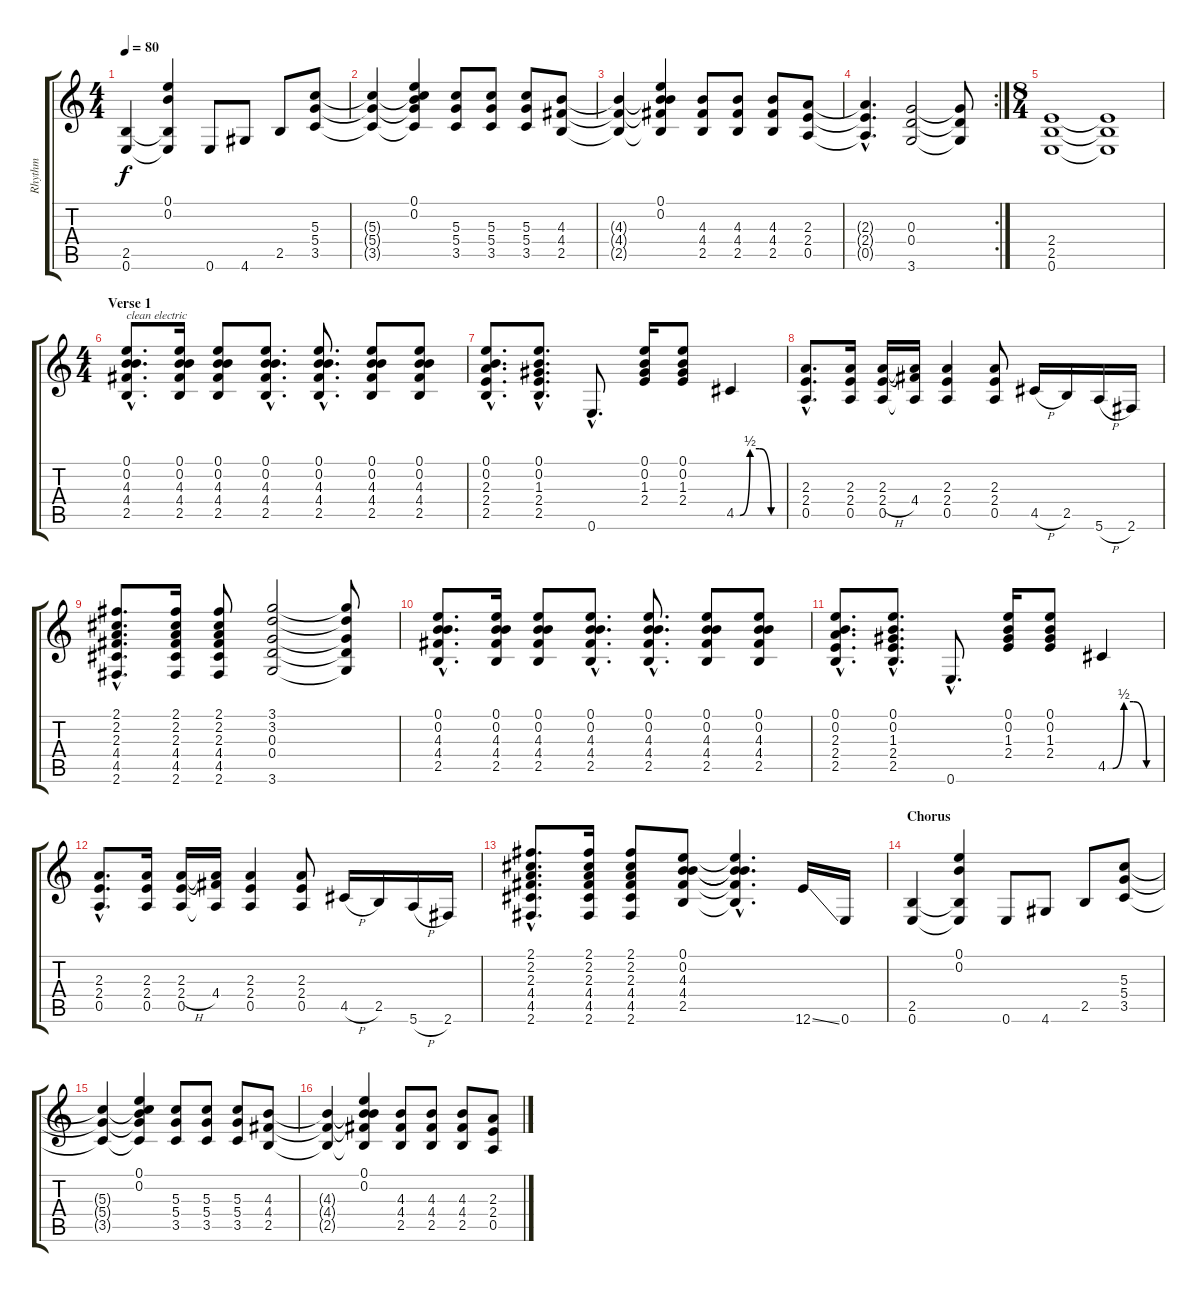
\track ("Rhythm" "Rhythm") {instrument distortionguitar}
\staff {score tabs}
\tuning (E4 B3 G3 D3 A2 E2) {hide}
\ts (4 4)
\tempo 80
\clef g2
\ks c
(2.5 0.6).4{dy f instrument distortionguitar} (0.1 0.2 2.5{t} 0.6{t}).4 0.6.8 4.6.8 2.5.8 (5.3 5.4 3.5).8 |
(5.3{t} 5.4{t} 3.5{t}).4 (0.1 0.2 5.3{t} 5.4{t} 3.5{t}).4 (5.3 5.4 3.5).8 (5.3 5.4 3.5).8 (5.3 5.4 3.5).8 (4.3 4.4 2.5).8 |
(4.3{t} 4.4{t} 2.5{t}).4 (0.1 0.2 4.3{t} 4.4{t} 2.5{t}).4 (4.3 4.4 2.5).8 (4.3 4.4 2.5).8 (4.3 4.4 2.5).8 (2.3 2.4 0.5).8 |
\rc 2
(2.3{hac t} 2.4{hac t} 0.5{hac t}).4{d} (0.3 0.4 3.6).2 (0.3{t} 0.4{t} 3.6{t}).8 |
\ts (8 4)
(2.4 2.5 0.6).1 (2.4{t} 2.5{t} 0.6{t}).1 |
\ts (4 4)
\section ("" "Verse 1")
(0.1{hac} 0.2{hac} 4.3{hac} 4.4{hac} 2.5{hac}).8{d txt "clean electric" instrument electricguitarclean} (0.1 0.2 4.3 4.4 2.5).16 (0.1 0.2 4.3 4.4 2.5).8 (0.1{hac} 0.2{hac} 4.3{hac} 4.4{hac} 2.5{hac}).8{d} (0.1{hac} 0.2{hac} 4.3{hac} 4.4{hac} 2.5{hac}).8{d} (0.1 0.2 4.3 4.4 2.5).8 (0.1 0.2 4.3 4.4 2.5).8 |
(0.1{hac} 0.2{hac} 2.3{hac} 2.4{hac} 2.5{hac}).8{d} (0.1{hac} 0.2{hac} 1.3{hac} 2.4{hac} 2.5{hac}).8{d} 0.6{hac}.8{d} (0.1 0.2 1.3 2.4).16 (0.1 0.2 1.3 2.4).8 4.5{be (custom 0 0 5 0 18 2 30 2 45 0 60 0)}.4 |
(2.3{hac} 2.4{hac} 0.5{hac}).8{d} (2.3 2.4 0.5).16 (2.3 2.4{h} 0.5).16 (2.3{t} 4.4 0.5{t}).16 (2.3 2.4 0.5).4 (2.3 2.4 0.5).8 4.5{h}.16 2.5.16 5.6{h}.16 2.6.16 |
(2.1{hac} 2.2{hac} 2.3{hac} 4.4{hac} 4.5{hac} 2.6{hac}).8{d} (2.1 2.2 2.3 4.4 4.5 2.6).16 (2.1 2.2 2.3 4.4 4.5 2.6).8 (3.1 3.2 0.3 0.4 3.6).2 (3.1{t} 3.2{t} 0.3{t} 0.4{t} 3.6{t}).8 |
(0.1{hac} 0.2{hac} 4.3{hac} 4.4{hac} 2.5{hac}).8{d} (0.1 0.2 4.3 4.4 2.5).16 (0.1 0.2 4.3 4.4 2.5).8 (0.1{hac} 0.2{hac} 4.3{hac} 4.4{hac} 2.5{hac}).8{d} (0.1{hac} 0.2{hac} 4.3{hac} 4.4{hac} 2.5{hac}).8{d} (0.1 0.2 4.3 4.4 2.5).8 (0.1 0.2 4.3 4.4 2.5).8 |
(0.1{hac} 0.2{hac} 2.3{hac} 2.4{hac} 2.5{hac}).8{d} (0.1{hac} 0.2{hac} 1.3{hac} 2.4{hac} 2.5{hac}).8{d} 0.6{hac}.8{d} (0.1 0.2 1.3 2.4).16 (0.1 0.2 1.3 2.4).8 4.5{be (custom 0 0 6 0 19 2 30 2 45 0 60 0)}.4 |
(2.3{hac} 2.4{hac} 0.5{hac}).8{d} (2.3 2.4 0.5).16 (2.3 2.4{h} 0.5).16 (2.3{t} 4.4 0.5{t}).16 (2.3 2.4 0.5).4 (2.3 2.4 0.5).8 4.5{h}.16 2.5.16 5.6{h}.16 2.6.16 |
(2.1{hac} 2.2{hac} 2.3{hac} 4.4{hac} 4.5{hac} 2.6{hac}).8{d} (2.1 2.2 2.3 4.4 4.5 2.6).16 (2.1 2.2 2.3 4.4 4.5 2.6).8 (0.1 0.2 4.3 4.4 2.5).8 (0.1{hac t} 0.2{hac t} 4.3{hac t} 4.4{hac t} 2.5{hac t}).4{d} 12.6{ss}.16{instrument distortionguitar} 0.6.16 |
\section ("" "Chorus")
(2.5 0.6).4 (0.1 0.2 2.5{t} 0.6{t}).4 0.6.8 4.6.8 2.5.8 (5.3 5.4 3.5).8 |
(5.3{t} 5.4{t} 3.5{t}).4 (0.1 0.2 5.3{t} 5.4{t} 3.5{t}).4 (5.3 5.4 3.5).8 (5.3 5.4 3.5).8 (5.3 5.4 3.5).8 (4.3 4.4 2.5).8 |
(4.3{t} 4.4{t} 2.5{t}).4 (0.1 0.2 4.3{t} 4.4{t} 2.5{t}).4 (4.3 4.4 2.5).8 (4.3 4.4 2.5).8 (4.3 4.4 2.5).8 (2.3 2.4 0.5).8
